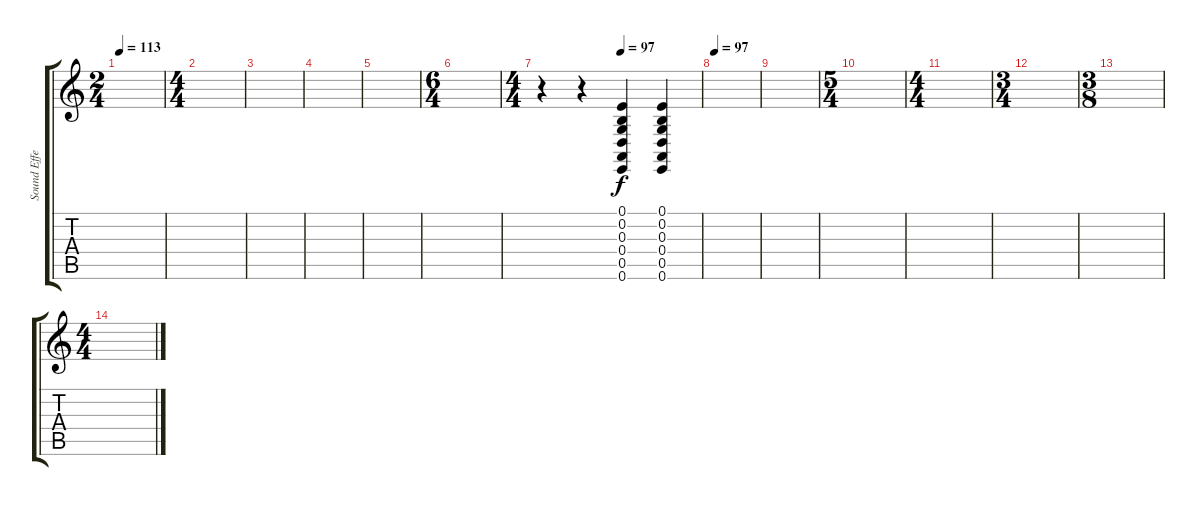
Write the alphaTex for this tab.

\track ("Sound Effect" "Sound Effe") {instrument gunshot}
\staff {score tabs}
\tuning (E4 B3 G3 D3 A2 E2) {hide}
\ts (2 4)
\tempo 113
\clef g2
\ks c
|
\ts (4 4)
|
|
|
|
\ts (6 4)
|
\ts (4 4)
\tempo (97 0.5)
r.4 r.4 (0.1 0.2 0.3 0.4 0.5 0.6).4 (0.1 0.2 0.3 0.4 0.5 0.6).4 |
\tempo 97
|
|
\ts (5 4)
|
\ts (4 4)
|
\ts (3 4)
|
\ts (3 8)
|
\ts (4 4)
